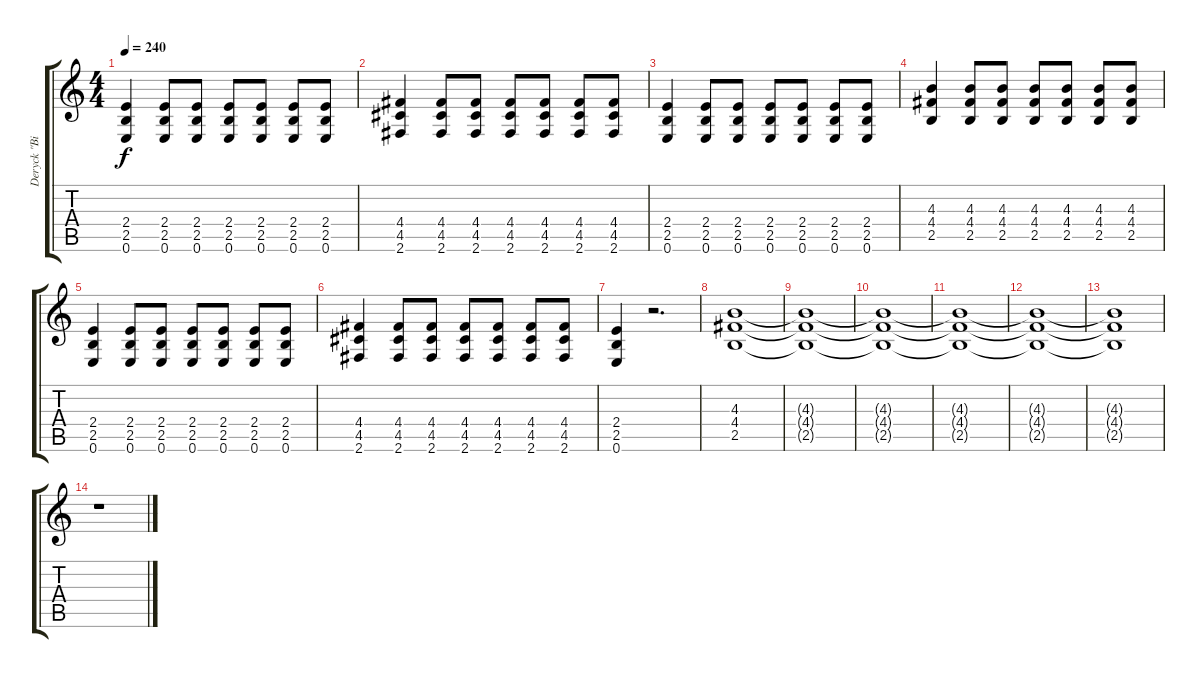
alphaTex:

\track ("Deryck \"Bizzy D\" Whibley" "Deryck \"Bi") {instrument distortionguitar}
\staff {score tabs}
\tuning (E4 B3 G3 D3 A2 E2) {hide}
\ts (4 4)
\tempo 240
\clef g2
\ks c
(2.4 2.5 0.6).4{dy f} (2.4 2.5 0.6).8 (2.4 2.5 0.6).8 (2.4 2.5 0.6).8 (2.4 2.5 0.6).8 (2.4 2.5 0.6).8 (2.4 2.5 0.6).8 |
(4.4 4.5 2.6).4 (4.4 4.5 2.6).8 (4.4 4.5 2.6).8 (4.4 4.5 2.6).8 (4.4 4.5 2.6).8 (4.4 4.5 2.6).8 (4.4 4.5 2.6).8 |
(2.4 2.5 0.6).4 (2.4 2.5 0.6).8 (2.4 2.5 0.6).8 (2.4 2.5 0.6).8 (2.4 2.5 0.6).8 (2.4 2.5 0.6).8 (2.4 2.5 0.6).8 |
(4.3 4.4 2.5).4 (4.3 4.4 2.5).8 (4.3 4.4 2.5).8 (4.3 4.4 2.5).8 (4.3 4.4 2.5).8 (4.3 4.4 2.5).8 (4.3 4.4 2.5).8 |
(2.4 2.5 0.6).4 (2.4 2.5 0.6).8 (2.4 2.5 0.6).8 (2.4 2.5 0.6).8 (2.4 2.5 0.6).8 (2.4 2.5 0.6).8 (2.4 2.5 0.6).8 |
(4.4 4.5 2.6).4 (4.4 4.5 2.6).8 (4.4 4.5 2.6).8 (4.4 4.5 2.6).8 (4.4 4.5 2.6).8 (4.4 4.5 2.6).8 (4.4 4.5 2.6).8 |
(2.4 2.5 0.6).4 r.2{d} |
(4.3 4.4 2.5).1 |
(4.3{t} 4.4{t} 2.5{t}).1 |
(4.3{t} 4.4{t} 2.5{t}).1 |
(4.3{t} 4.4{t} 2.5{t}).1 |
(4.3{t} 4.4{t} 2.5{t}).1 |
(4.3{t} 4.4{t} 2.5{t}).1 |
r.1
